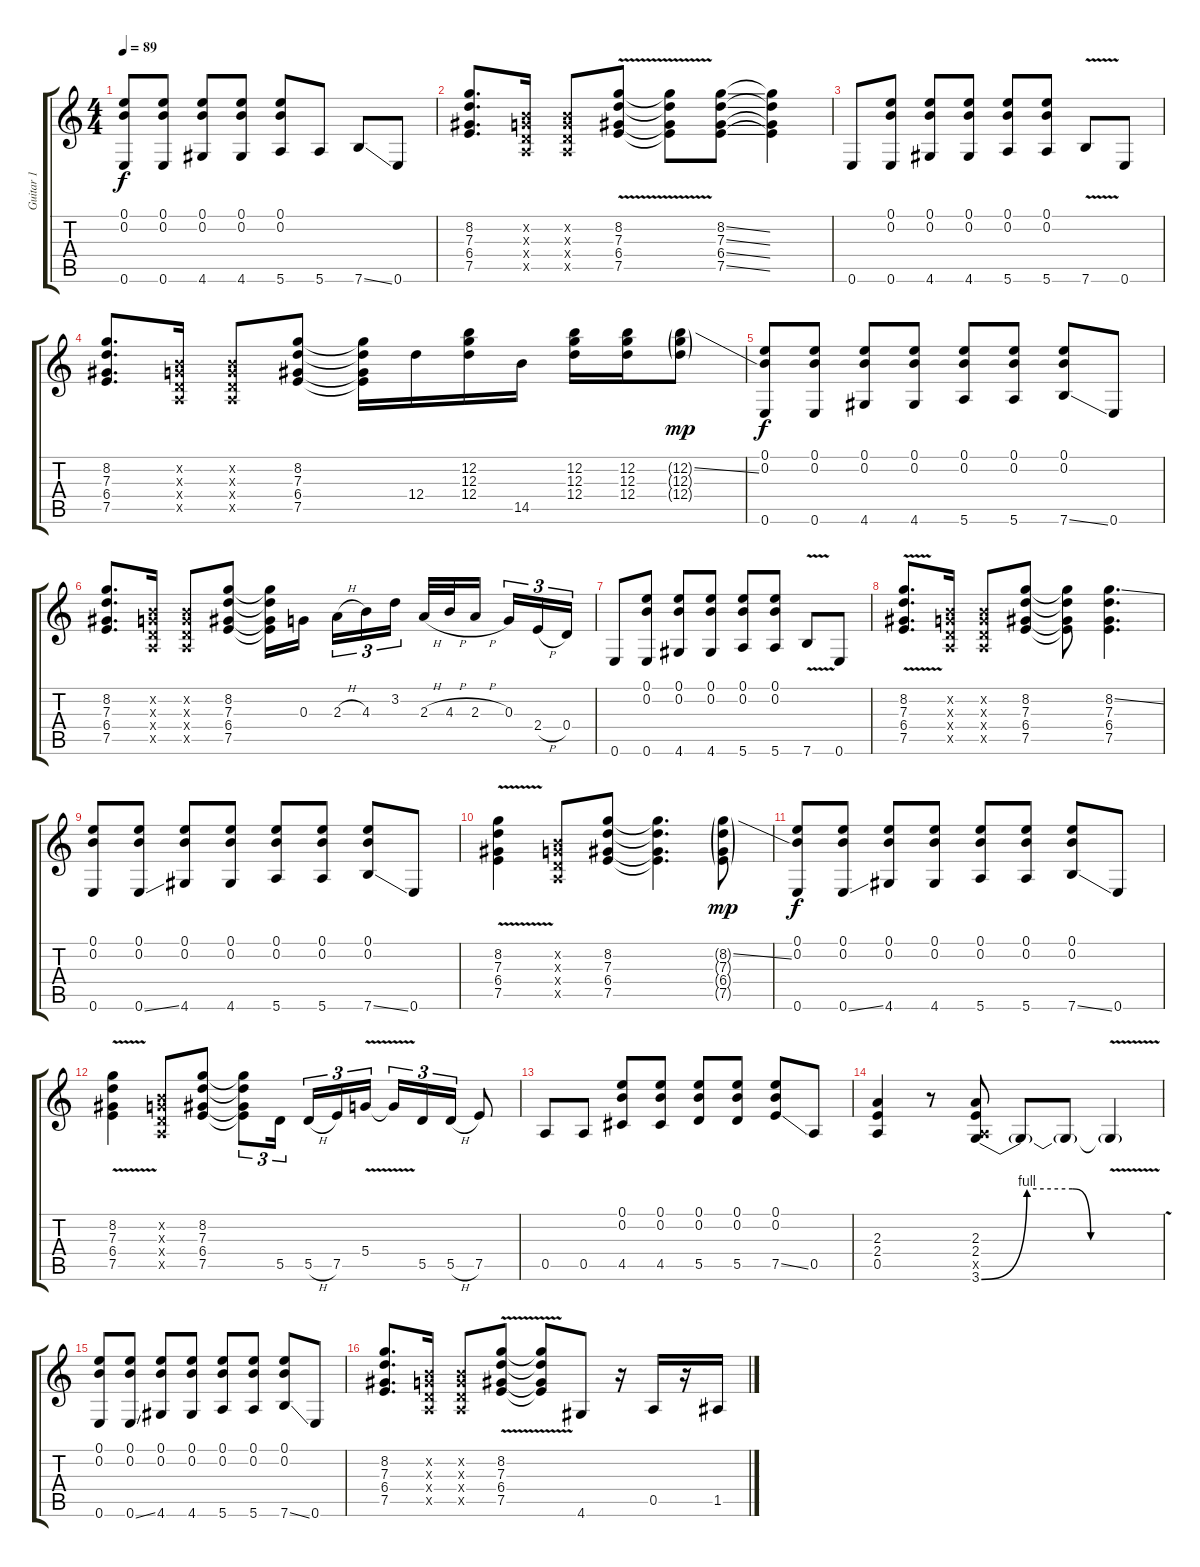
\track ("Guitar 1" "Guitar 1") {instrument distortionguitar}
\staff {score tabs}
\tuning (E4 B3 G3 D3 A2 E2) {hide}
\ts (4 4)
\tempo 89
\clef g2
\ks c
(0.1 0.2 0.6).8{dy f instrument distortionguitar} (0.1 0.2 0.6).8 (0.1 0.2 4.6).8 (0.1 0.2 4.6).8 (0.1 0.2 5.6).8 5.6.8 7.6{ss}.8 0.6.8 |
(8.2 7.3 6.4 7.5).8{d} (0.2{x} 0.3{x} 0.4{x} 0.5{x}).16 (0.2{x} 0.3{x} 0.4{x} 0.5{x}).8 (8.2{v} 7.3{v} 6.4{v} 7.5{v}).8 (8.2{t} 7.3{t} 6.4{t} 7.5{t}).8 (8.2{ss} 7.3{ss} 6.4{ss} 7.5{ss}).8 (8.2{t} 7.3{t} 6.4{t} 7.5{t}).4 |
0.6.8 (0.1 0.2 0.6).8 (0.1 0.2 4.6).8 (0.1 0.2 4.6).8 (0.1 0.2 5.6).8 (0.1 0.2 5.6).8 7.6{v}.8 0.6.8 |
(8.2 7.3 6.4 7.5).8{d} (0.2{x} 0.3{x} 0.4{x} 0.5{x}).16 (0.2{x} 0.3{x} 0.4{x} 0.5{x}).8 (8.2 7.3 6.4 7.5).8 (8.2{t} 7.3{t} 6.4{t} 7.5{t}).16 12.4.16 (12.2 12.3 12.4).16 14.5.16 (12.2 12.3 12.4).16 (12.2 12.3 12.4).16 (12.2{ss g} 12.3{g} 12.4{g}).8{dy mp} |
(0.1 0.2 0.6).8{dy f} (0.1 0.2 0.6).8 (0.1 0.2 4.6).8 (0.1 0.2 4.6).8 (0.1 0.2 5.6).8 (0.1 0.2 5.6).8 (0.1 0.2 7.6{ss}).8 0.6.8 |
(8.2 7.3 6.4 7.5).8{d} (0.2{x} 0.3{x} 0.4{x} 0.5{x}).16 (0.2{x} 0.3{x} 0.4{x} 0.5{x}).8 (8.2 7.3 6.4 7.5).8 (8.2{t} 7.3{t} 6.4{t} 7.5{t}).16 0.3.16{beam splitsecondary} 2.3{h}.16{tu (3 2)} 4.3.16{tu (3 2)} 3.2.16{tu (3 2)} 2.3{h}.32 4.3{h}.32 2.3{h}.16{beam splitsecondary} 0.3.16{tu (3 2)} 2.4{h}.16{tu (3 2)} 0.4.16{tu (3 2)} |
0.6.8 (0.1 0.2 0.6).8 (0.1 0.2 4.6).8 (0.1 0.2 4.6).8 (0.1 0.2 5.6).8 (0.1 0.2 5.6).8 7.6{v}.8 0.6.8 |
(8.2{v} 7.3{v} 6.4{v} 7.5{v}).8{d} (0.2{x} 0.3{x} 0.4{x} 0.5{x}).16 (0.2{x} 0.3{x} 0.4{x} 0.5{x}).8 (8.2 7.3 6.4 7.5).8 (8.2{t} 7.3{t} 6.4{t} 7.5{t}).8 (8.2{ss} 7.3 6.4 7.5).4{d} |
(0.1 0.2 0.6).8 (0.1 0.2 0.6{ss}).8 (0.1 0.2 4.6).8 (0.1 0.2 4.6).8 (0.1 0.2 5.6).8 (0.1 0.2 5.6).8 (0.1 0.2 7.6{ss}).8 0.6.8 |
(8.2{v} 7.3{v} 6.4{v} 7.5{v}).4 (0.2{x} 0.3{x} 0.4{x} 0.5{x}).8 (8.2 7.3 6.4 7.5).8 (8.2{t} 7.3{t} 6.4{t} 7.5{t}).4{d} (8.2{ss g} 7.3{g} 6.4{g} 7.5{g}).8{dy mp} |
(0.1 0.2 0.6).8{dy f} (0.1 0.2 0.6{ss}).8 (0.1 0.2 4.6).8 (0.1 0.2 4.6).8 (0.1 0.2 5.6).8 (0.1 0.2 5.6).8 (0.1 0.2 7.6{ss}).8 0.6.8 |
(8.2{v} 7.3{v} 6.4{v} 7.5{v}).4 (0.2{x} 0.3{x} 0.4{x} 0.5{x}).8 (8.2 7.3 6.4 7.5).8 (8.2{t} 7.3{t} 6.4{t} 7.5{t}).8{tu (3 2)} 5.5.16{tu (3 2) beam splitsecondary} 5.5{h}.16{tu (3 2)} 7.5.16{tu (3 2)} 5.4{v}.16{tu (3 2)} 5.4{t}.16{tu (3 2)} 5.5.16{tu (3 2)} 5.5{h}.16{tu (3 2)} 7.5.8 |
0.5.8 0.5.8 (0.1 0.2 4.5).8 (0.1 0.2 4.5).8 (0.1 0.2 5.5).8 (0.1 0.2 5.5).8 (0.1 0.2 7.5{ss}).8 0.5.8 |
(2.3 2.4 0.5).4 r.8 (2.3 2.4 0.5{x} 3.6{be (custom 0 0 15 4 30 4 36 0 45 0 60 0)}).8 3.6{t}.8 3.6{t}.8 3.6{v t}.4 |
(0.1 0.2 0.6).8 (0.1 0.2 0.6{ss}).8 (0.1 0.2 4.6).8 (0.1 0.2 4.6).8 (0.1 0.2 5.6).8 (0.1 0.2 5.6).8 (0.1 0.2 7.6{ss}).8 0.6.8 |
(8.2 7.3 6.4 7.5).8{d} (0.2{x} 0.3{x} 0.4{x} 0.5{x}).16 (0.2{x} 0.3{x} 0.4{x} 0.5{x}).8 (8.2{v} 7.3{v} 6.4{v} 7.5{v}).8 (8.2{t} 7.3{t} 6.4{t} 7.5{t}).8 4.6.8 r.16 0.5.16 r.16 1.5.16
